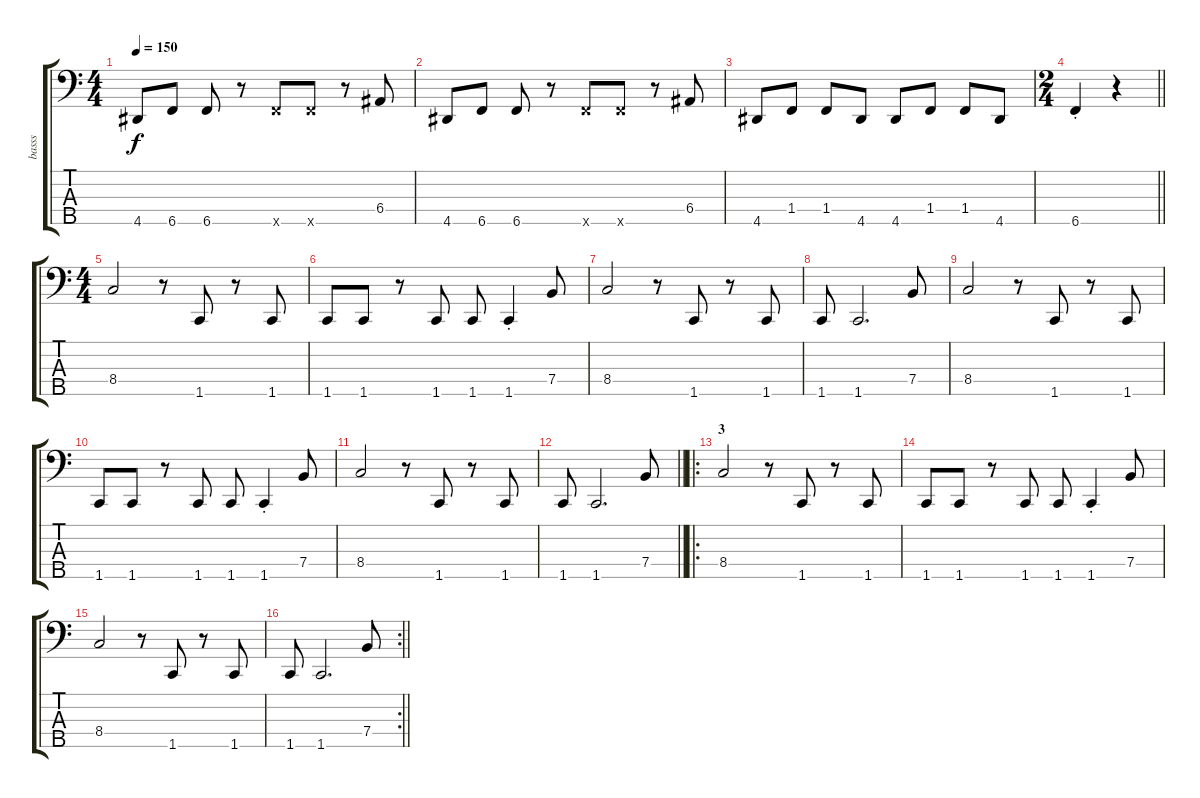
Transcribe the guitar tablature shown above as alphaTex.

\track ("basss" "basss") {instrument electricbassfinger}
\staff {score tabs}
\tuning (G2 D2 A1 E1 B0) {hide}
\ts (4 4)
\tempo 150
\clef f4
\ks c
4.5.8{dy f} 6.5.8 6.5.8 r.8 6.5{x}.8 6.5{x}.8 r.8 6.4.8 |
4.5.8 6.5.8 6.5.8 r.8 6.5{x}.8 6.5{x}.8 r.8 6.4.8 |
4.5.8 1.4.8 1.4.8 4.5.8 4.5.8 1.4.8 1.4.8 4.5.8 |
\ts (2 4)
\barLineRight lightlight
6.5{st}.4 r.4 |
\ts (4 4)
8.4.2 r.8 1.5.8 r.8 1.5.8 |
1.5.8 1.5.8 r.8 1.5.8 1.5.8 1.5{st}.4 7.4.8 |
8.4.2 r.8 1.5.8 r.8 1.5.8 |
1.5.8 1.5.2{d} 7.4.8 |
8.4.2 r.8 1.5.8 r.8 1.5.8 |
1.5.8 1.5.8 r.8 1.5.8 1.5.8 1.5{st}.4 7.4.8 |
8.4.2 r.8 1.5.8 r.8 1.5.8 |
\barLineRight lightlight
1.5.8 1.5.2{d} 7.4.8 |
\ro
\section ("" "3")
8.4.2 r.8 1.5.8 r.8 1.5.8 |
1.5.8 1.5.8 r.8 1.5.8 1.5.8 1.5{st}.4 7.4.8 |
8.4.2 r.8 1.5.8 r.8 1.5.8 |
\rc 2
\barLineRight lightlight
1.5.8 1.5.2{d} 7.4.8
